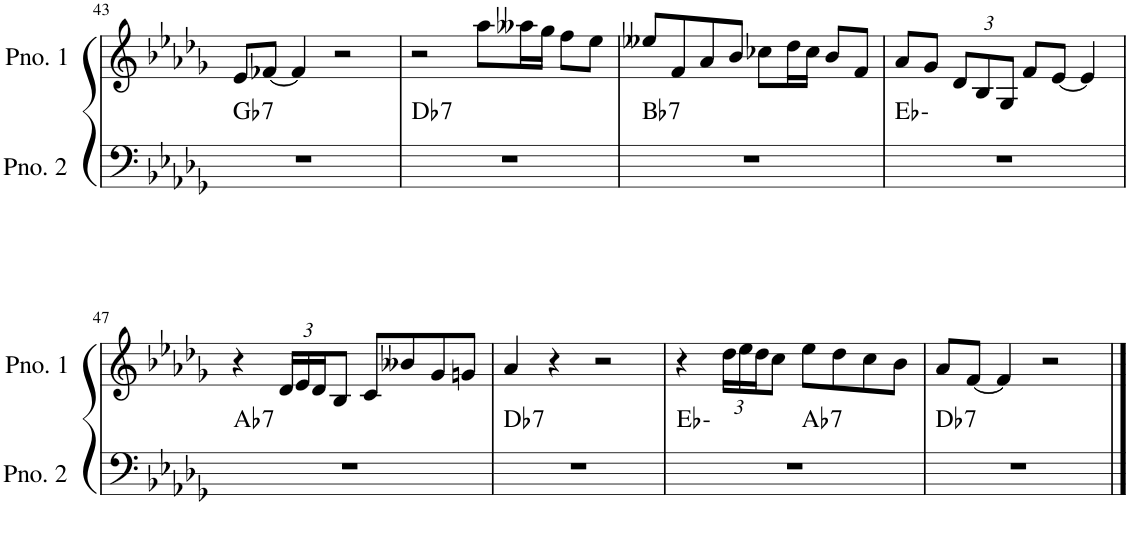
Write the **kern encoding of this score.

**kern	**harte	**kern
*part2	*part2	*part1
*staff2	*	*staff1
*I"ピアノ 2	*	*I"ピアノ 1
!!LO:PB:g=z
*clefF4	*	*clefG2
*k[b-e-a-d-g-]	*	*k[b-e-a-d-g-]
*M4/4	*	*M4/4
=43	=43	=43
!	!LO:H:kt=7	!
1r	Gb:7	8e-/L
.	.	[8f-X/J
.	.	4f-/]
.	.	2r
=44	=44	=44
!	!LO:H:kt=7	!
1r	Db:7	2r
.	.	8aa-\L
.	.	16aa--X\L
.	.	16gg-\JJ
.	.	8ff\L
.	.	8ee-\J
=45	=45	=45
!	!LO:H:kt=7	!
1r	Bb:7	8ee--X/L
.	.	8f/
.	.	8a-/
.	.	8b-/J
.	.	8cc-X\L
.	.	16dd-\L
.	.	16cc-\JJ
.	.	8b-/L
.	.	8f/J
=46	=46	=46
1r	Eb:min	8a-/L
.	.	8g-/J
*	*	*Xbrackettup
.	.	12d-/L
.	.	12B-/
.	.	12G-/J
.	.	8f/L
.	.	[8e-/J
.	.	4e-/]
!!LO:LB:g=z
=47	=47	=47
!	!LO:H:kt=7	!
1r	Ab:7	4r
.	.	24d-/LL
.	.	24e-/
.	.	24d-/J
.	.	8B-/J
.	.	8c/L
.	.	8b--X/
.	.	8g-/
.	.	8gn/J
=48	=48	=48
!	!LO:H:kt=7	!
1r	Db:7	4a-/
.	.	4r
.	.	2r
=49	=49	=49
*^	*	*
1r	2ryy	Eb:min	4r
.	.	.	24dd-\LL
.	.	.	24ee-\
.	.	.	24dd-\J
.	.	.	8cc\J
!	!	!LO:H:kt=7	!
.	2ryy	Ab:7	8ee-\L
.	.	.	8dd-\
.	.	.	8cc\
.	.	.	8b-\J
=50	=50	=50	=50
!	!	!LO:H:kt=7	!
*v	*v	*	*
1r	Db:7	8a-/L
.	.	[8f/J
.	.	4f/]
.	.	2r
==	==	==
*-	*-	*-
